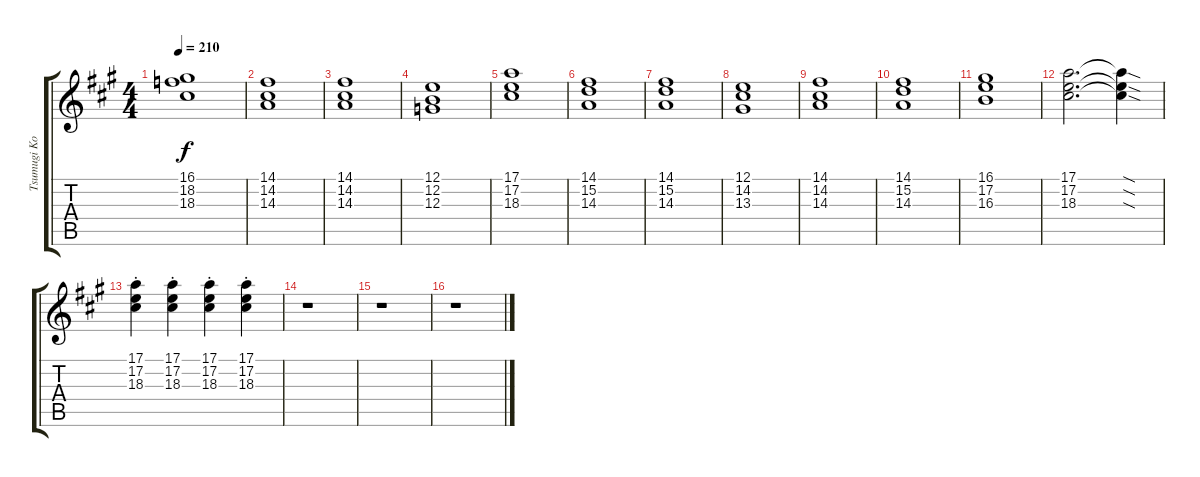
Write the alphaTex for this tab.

\track ("Tsumugi Kotobuki" "Tsumugi Ko") {instrument lead2sawtooth}
\staff {score tabs}
\tuning (E4 B3 G3 D3 A2 E2) {hide}
\ts (4 4)
\tempo 210
\clef g2
\ks a
(16.1 18.2 18.3).1{dy f} |
(14.1 14.2 14.3).1 |
(14.1 14.2 14.3).1 |
(12.1 12.2 12.3).1 |
(17.1 17.2 18.3).1 |
(14.1 15.2 14.3).1 |
(14.1 15.2 14.3).1 |
(12.1 14.2 13.3).1 |
(14.1 14.2 14.3).1 |
(14.1 15.2 14.3).1 |
(16.1 17.2 16.3).1 |
(17.1 17.2 18.3).2{d} (17.1{sod t} 17.2{sod t} 18.3{sod t}).4 |
(17.1{st} 17.2{st} 18.3{st}).4 (17.1{st} 17.2{st} 18.3{st}).4 (17.1{st} 17.2{st} 18.3{st}).4 (17.1{st} 17.2{st} 18.3{st}).4 |
r.1 |
r.1 |
r.1
